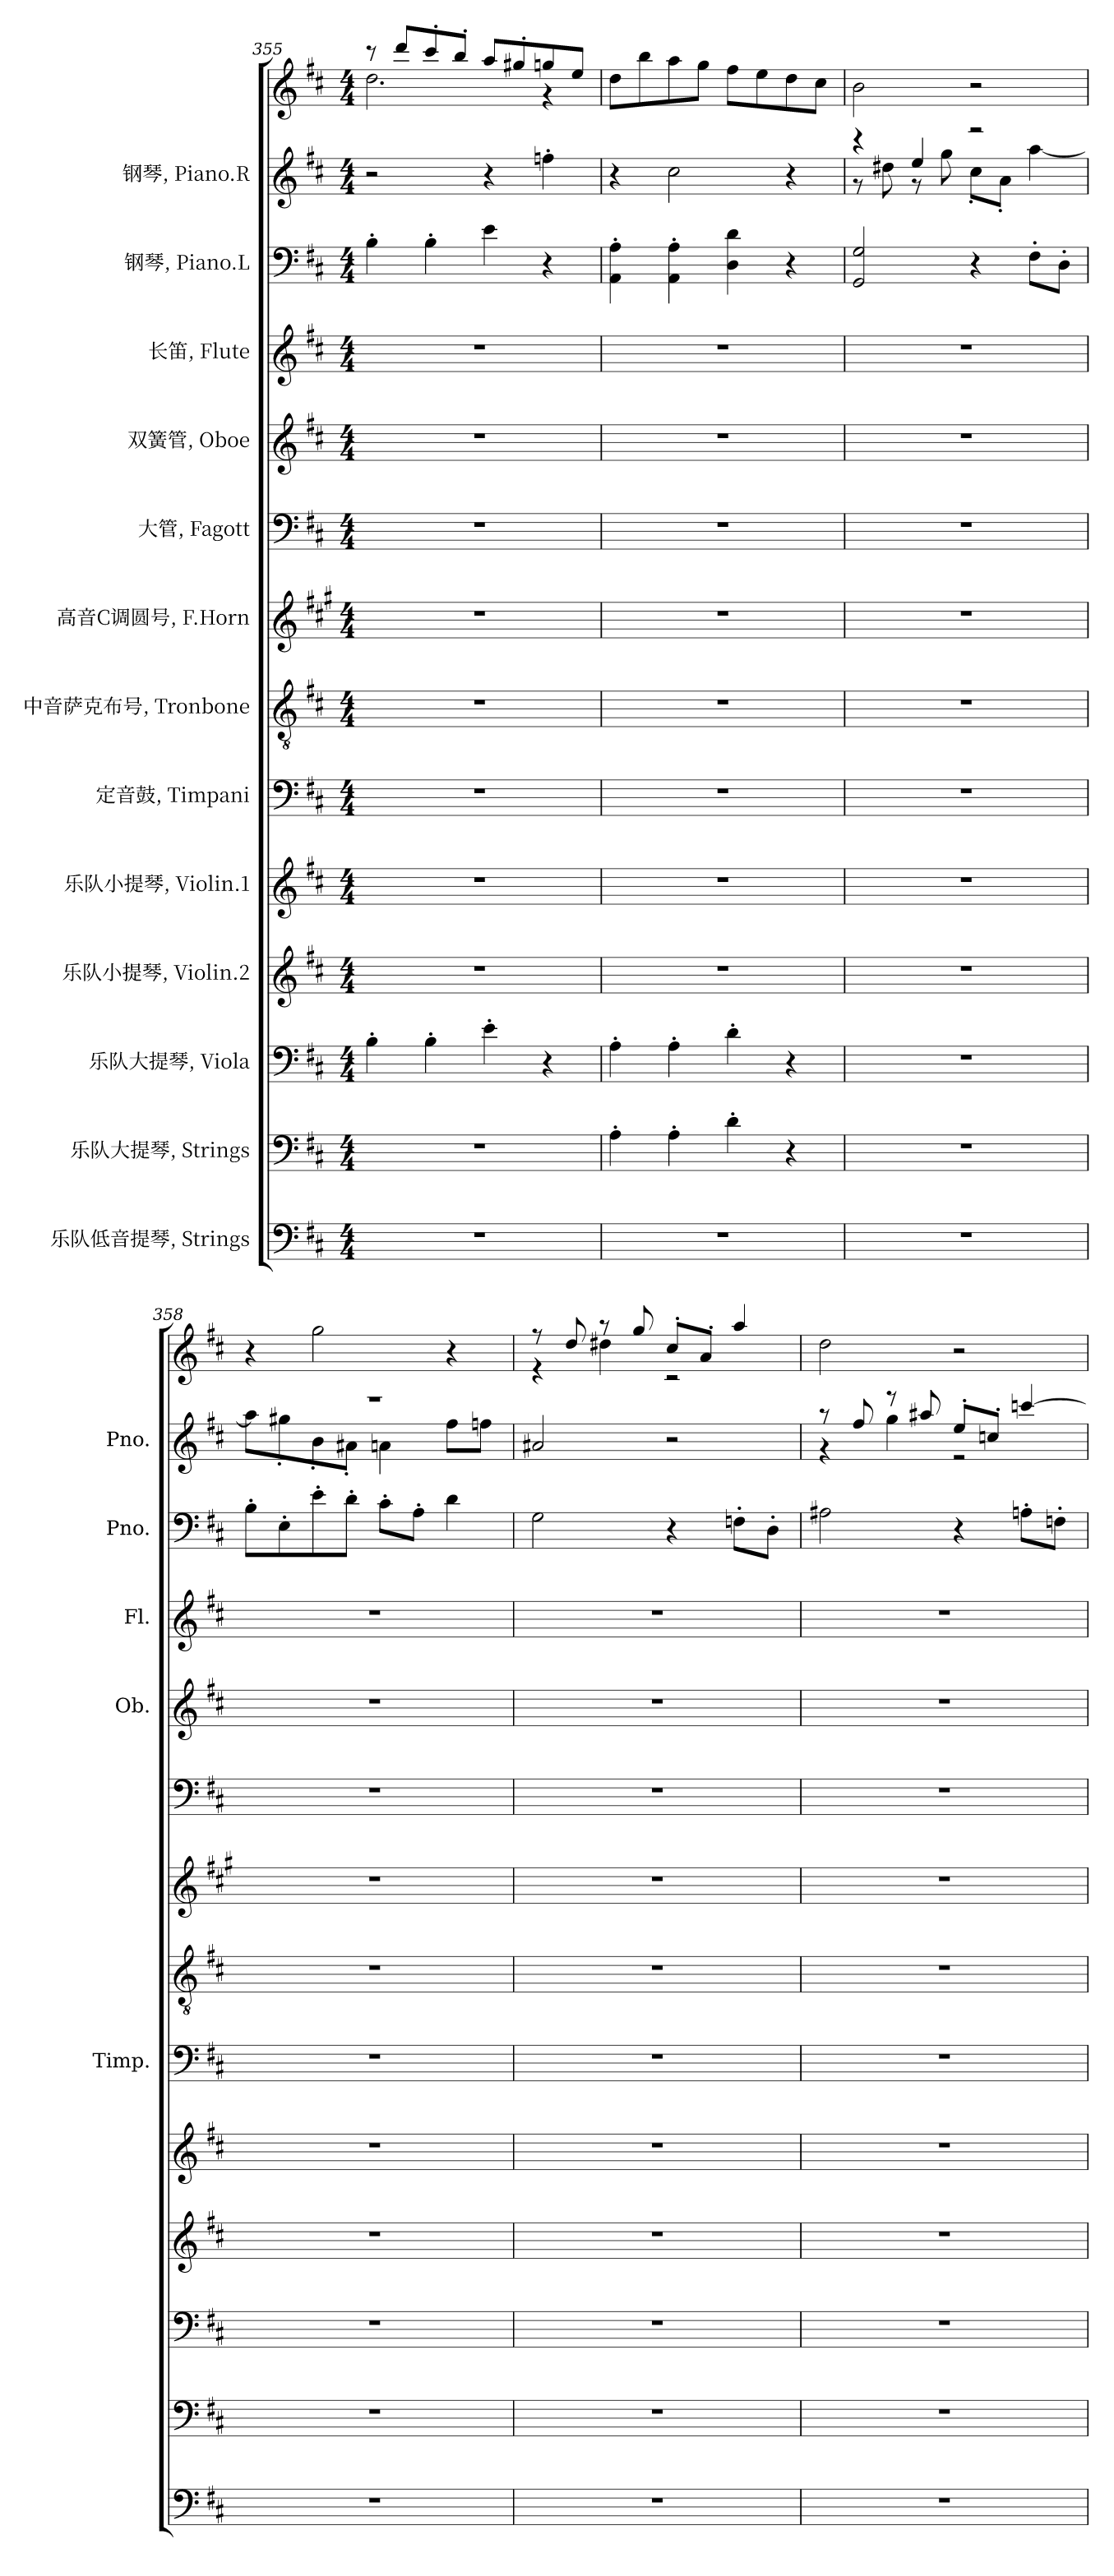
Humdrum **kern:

**kern	**kern	**kern	**kern	**kern	**kern	**kern	**kern	**kern	**kern	**kern	**kern	**kern	**kern
*part13	*part12	*part11	*part10	*part9	*part8	*part7	*part6	*part5	*part4	*part3	*part2	*part1	*part1
*staff14	*staff13	*staff12	*staff11	*staff10	*staff9	*staff8	*staff7	*staff6	*staff5	*staff4	*staff3	*staff2	*staff1
*I"乐队低音提琴, Strings	*I"乐队大提琴, Strings	*I"乐队大提琴, Viola	*I"乐队小提琴, Violin.2	*I"乐队小提琴, Violin.1	*I"定音鼓, Timpani	*I"中音萨克布号, Tronbone	*I"高音C调圆号, F.Horn	*I"大管, Fagott	*I"双簧管, Oboe	*I"长笛, Flute	*I"钢琴, Piano.L	*I"钢琴, Piano.R	*
*	*	*	*	*	*I'Timp.	*	*	*	*I'Ob.	*I'Fl.	*I'Pno.	*I'Pno.	*
*clefF4	*clefF4	*clefF4	*clefG2	*clefG2	*clefF4	*clefGv2	*clefG2	*clefF4	*clefG2	*clefG2	*clefF4	*clefG2	*clefG2
*ITrd7c12	*	*	*	*	*	*	*ITrd4c7	*	*	*	*	*	*
*k[f#c#]	*k[f#c#]	*k[f#c#]	*k[f#c#]	*k[f#c#]	*k[f#c#]	*k[f#c#]	*k[f#c#]	*k[f#c#]	*k[f#c#]	*k[f#c#]	*k[f#c#]	*k[f#c#]	*k[f#c#]
*M4/4	*M4/4	*M4/4	*M4/4	*M4/4	*M4/4	*M4/4	*M4/4	*M4/4	*M4/4	*M4/4	*M4/4	*M4/4	*M4/4
=355	=355	=355	=355	=355	=355	=355	=355	=355	=355	=355	=355	=355	=355
*	*	*	*	*	*	*	*	*	*	*	*	*	*^
1r	1r	4B'\	1r	1r	1r	1r	1r	1r	1r	1r	4B'\	2r	8r	2.dd\
.	.	.	.	.	.	.	.	.	.	.	.	.	8ddd/L	.
.	.	4B'\	.	.	.	.	.	.	.	.	4B'\	.	8ccc#'/	.
.	.	.	.	.	.	.	.	.	.	.	.	.	8bb'/J	.
.	.	4e'\	.	.	.	.	.	.	.	.	4e\	4r	8aa/L	.
.	.	.	.	.	.	.	.	.	.	.	.	.	8gg#X'/	.
.	.	4r	.	.	.	.	.	.	.	.	4r	4ffn'\	8ggn/	4r
.	.	.	.	.	.	.	.	.	.	.	.	.	8ee/J	.
*	*	*	*	*	*	*	*	*	*	*	*	*	*v	*v
=356	=356	=356	=356	=356	=356	=356	=356	=356	=356	=356	=356	=356	=356
1r	4A'\	4A'\	1r	1r	1r	1r	1r	1r	1r	1r	4AA\' 4A\'	4r	8dd\L
.	.	.	.	.	.	.	.	.	.	.	.	.	8bb\
.	4A'\	4A'\	.	.	.	.	.	.	.	.	4AA\' 4A\'	2cc#\	8aa\
.	.	.	.	.	.	.	.	.	.	.	.	.	8gg\J
.	4d'\	4d'\	.	.	.	.	.	.	.	.	4D\ 4d\	.	8ff#\L
.	.	.	.	.	.	.	.	.	.	.	.	.	8ee\
.	4r	4r	.	.	.	.	.	.	.	.	4r	4r	8dd\
.	.	.	.	.	.	.	.	.	.	.	.	.	8cc#\J
!!LO:PB:g=z
=357	=357	=357	=357	=357	=357	=357	=357	=357	=357	=357	=357	=357	=357
*	*	*	*	*	*	*	*	*	*	*	*	*^	*
1r	1r	1r	1r	1r	1r	1r	1r	1r	1r	1r	2GG/ 2G/	4r	8r	2b\
.	.	.	.	.	.	.	.	.	.	.	.	.	8dd#X\	.
.	.	.	.	.	.	.	.	.	.	.	.	4ee/	8r	.
.	.	.	.	.	.	.	.	.	.	.	.	.	8gg\	.
.	.	.	.	.	.	.	.	.	.	.	4r	2r	8cc#'\L	2r
.	.	.	.	.	.	.	.	.	.	.	.	.	8a'\J	.
.	.	.	.	.	.	.	.	.	.	.	8F#'\L	.	[4aa\	.
.	.	.	.	.	.	.	.	.	.	.	8D'\J	.	.	.
=358	=358	=358	=358	=358	=358	=358	=358	=358	=358	=358	=358	=358	=358	=358
1r	1r	1r	1r	1r	1r	1r	1r	1r	1r	1r	8B'\L	1r	8aa\L]	4r
.	.	.	.	.	.	.	.	.	.	.	8E'\	.	8gg#X'\	.
.	.	.	.	.	.	.	.	.	.	.	8e'\	.	8b'\	2gg\
.	.	.	.	.	.	.	.	.	.	.	8d'\J	.	8a#X'\J	.
.	.	.	.	.	.	.	.	.	.	.	8c#'\L	.	4an\	.
.	.	.	.	.	.	.	.	.	.	.	8A'\J	.	.	.
.	.	.	.	.	.	.	.	.	.	.	4d\	.	8ff#\L	4r
.	.	.	.	.	.	.	.	.	.	.	.	.	8ffn\J	.
*	*	*	*	*	*	*	*	*	*	*	*	*v	*v	*
=359	=359	=359	=359	=359	=359	=359	=359	=359	=359	=359	=359	=359	=359
*	*	*	*	*	*	*	*	*	*	*	*	*	*^
1r	1r	1r	1r	1r	1r	1r	1r	1r	1r	1r	2G\	2a#X/	8r	4r
.	.	.	.	.	.	.	.	.	.	.	.	.	8dd/	.
.	.	.	.	.	.	.	.	.	.	.	.	.	8r	4dd#X\
.	.	.	.	.	.	.	.	.	.	.	.	.	8gg/	.
.	.	.	.	.	.	.	.	.	.	.	4r	2r	8cc#'/L	2r
.	.	.	.	.	.	.	.	.	.	.	.	.	8a'/J	.
.	.	.	.	.	.	.	.	.	.	.	8Fn'\L	.	4aa/	.
.	.	.	.	.	.	.	.	.	.	.	8D'\J	.	.	.
*	*	*	*	*	*	*	*	*	*	*	*	*	*v	*v
!!LO:PB:g=z
=360	=360	=360	=360	=360	=360	=360	=360	=360	=360	=360	=360	=360	=360
*	*	*	*	*	*	*	*	*	*	*	*	*^	*
1r	1r	1r	1r	1r	1r	1r	1r	1r	1r	1r	2A#X\	8r	4r	2dd\
.	.	.	.	.	.	.	.	.	.	.	.	8ff#/	.	.
.	.	.	.	.	.	.	.	.	.	.	.	8r	4gg\	.
.	.	.	.	.	.	.	.	.	.	.	.	8aa#X/	.	.
.	.	.	.	.	.	.	.	.	.	.	4r	8ee'/L	2r	2r
.	.	.	.	.	.	.	.	.	.	.	.	8ccn'/J	.	.
.	.	.	.	.	.	.	.	.	.	.	8An'\L	[4cccn/	.	.
.	.	.	.	.	.	.	.	.	.	.	8Fn'\J	.	.	.
*	*	*	*	*	*	*	*	*	*	*	*	*v	*v	*
=	=	=	=	=	=	=	=	=	=	=	=	=	=
*-	*-	*-	*-	*-	*-	*-	*-	*-	*-	*-	*-	*-	*-
